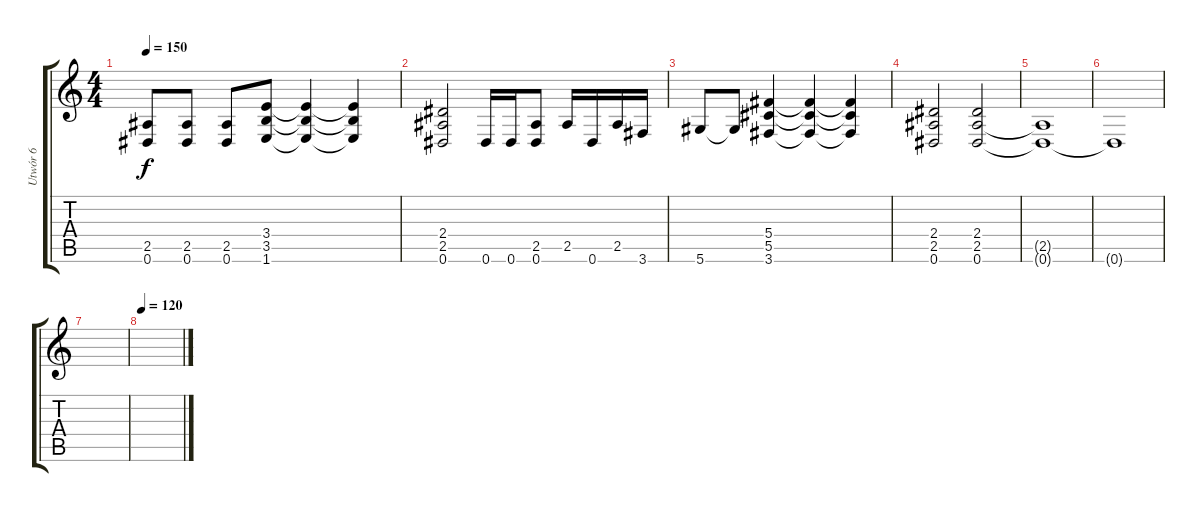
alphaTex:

\track ("Utwór 6" "Utwór 6") {instrument distortionguitar}
\staff {score tabs}
\tuning (Eb4 Bb3 Gb3 Db3 Ab2 Eb2) {hide}
\ts (4 4)
\tempo 150
\clef g2
\ks c
(2.5 0.6).8{dy f} (2.5 0.6).8 (2.5 0.6).8 (3.4 3.5 1.6).8 (3.4{t} 3.5{t} 1.6{t}).4 (3.4{t} 3.5{t} 1.6{t}).4 |
(2.4 2.5 0.6).2 0.6.16 0.6.16 (2.5 0.6).8 2.5.16 0.6.16 2.5.16 3.6.16 |
5.6.8 5.6{t}.8 (5.4 5.5 3.6).4 (5.4{t} 5.5{t} 3.6{t}).4 (5.4{t} 5.5{t} 3.6{t}).4 |
(2.4 2.5 0.6).2 (2.4 2.5 0.6).2 |
(2.5{t} 0.6{t}).1 |
0.6{t}.1 |
|
\tempo 120
